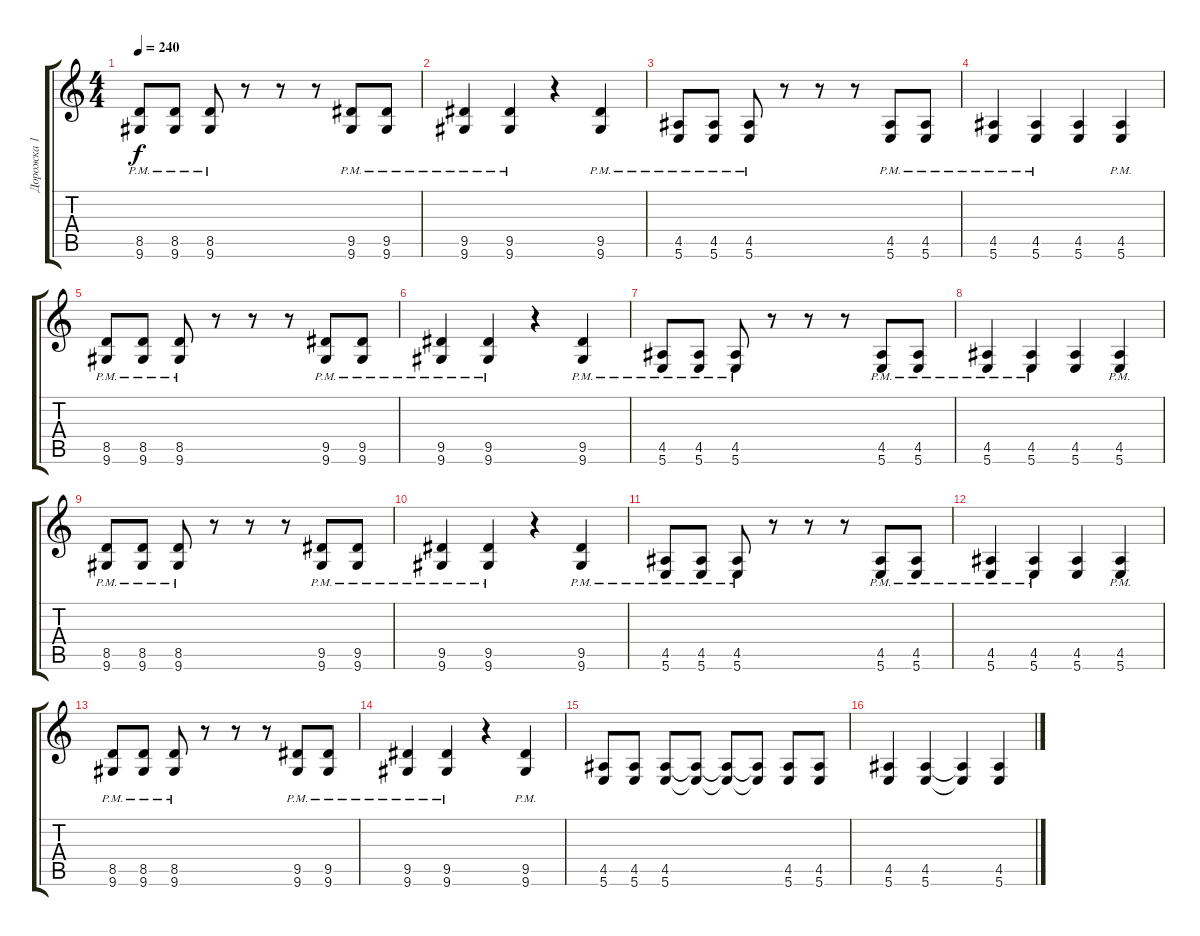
\track ("Дорожка 1" "Дорожка 1") {instrument distortionguitar}
\staff {score tabs}
\tuning (Db4 Ab3 E3 B2 Gb2 B1) {hide}
\ts (4 4)
\tempo 240
\clef g2
\ks c
(8.5{pm} 9.6).8{dy f} (8.5{pm} 9.6).8 (8.5{pm} 9.6).8 r.8 r.8 r.8 (9.5{pm} 9.6).8 (9.5{pm} 9.6).8 |
(9.5{pm} 9.6).4 (9.5{pm} 9.6).4 r.4 (9.5{pm} 9.6).4 |
(4.5{pm} 5.6).8 (4.5{pm} 5.6).8 (4.5{pm} 5.6).8 r.8 r.8 r.8 (4.5{pm} 5.6).8 (4.5{pm} 5.6).8 |
(4.5{pm} 5.6).4 (4.5{pm} 5.6).4 (4.5 5.6).4 (4.5{pm} 5.6).4 |
(8.5{pm} 9.6).8 (8.5{pm} 9.6).8 (8.5{pm} 9.6).8 r.8 r.8 r.8 (9.5{pm} 9.6).8 (9.5{pm} 9.6).8 |
(9.5{pm} 9.6).4 (9.5{pm} 9.6).4 r.4 (9.5{pm} 9.6).4 |
(4.5{pm} 5.6).8 (4.5{pm} 5.6).8 (4.5{pm} 5.6).8 r.8 r.8 r.8 (4.5{pm} 5.6).8 (4.5{pm} 5.6).8 |
(4.5{pm} 5.6).4 (4.5{pm} 5.6).4 (4.5 5.6).4 (4.5{pm} 5.6).4 |
(8.5{pm} 9.6).8 (8.5{pm} 9.6).8 (8.5{pm} 9.6).8 r.8 r.8 r.8 (9.5{pm} 9.6).8 (9.5{pm} 9.6).8 |
(9.5{pm} 9.6).4 (9.5{pm} 9.6).4 r.4 (9.5{pm} 9.6).4 |
(4.5{pm} 5.6).8 (4.5{pm} 5.6).8 (4.5{pm} 5.6).8 r.8 r.8 r.8 (4.5{pm} 5.6).8 (4.5{pm} 5.6).8 |
(4.5{pm} 5.6).4 (4.5{pm} 5.6).4 (4.5 5.6).4 (4.5{pm} 5.6).4 |
(8.5{pm} 9.6).8 (8.5{pm} 9.6).8 (8.5{pm} 9.6).8 r.8 r.8 r.8 (9.5{pm} 9.6).8 (9.5{pm} 9.6).8 |
(9.5{pm} 9.6).4 (9.5{pm} 9.6).4 r.4 (9.5{pm} 9.6).4 |
(4.5 5.6).8 (4.5 5.6).8 (4.5 5.6).8 (4.5{t} 5.6{t}).8 (4.5{t} 5.6{t}).8 (4.5{t} 5.6{t}).8 (4.5 5.6).8 (4.5 5.6).8 |
(4.5 5.6).4 (4.5 5.6).4 (4.5{t} 5.6{t}).4 (4.5 5.6).4
